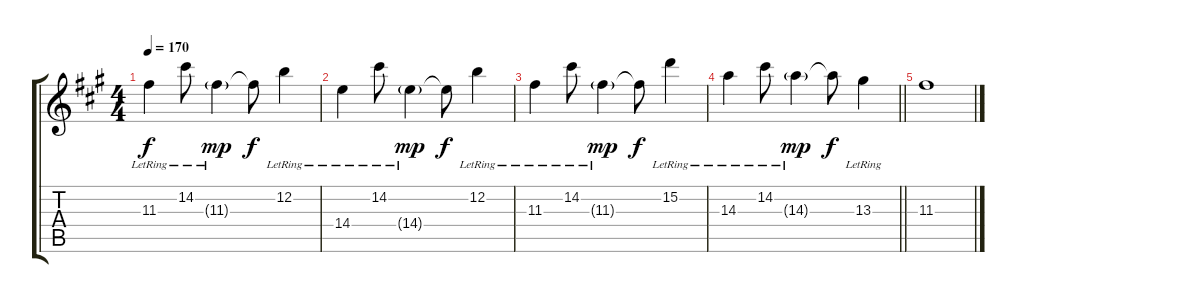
\track "" {instrument distortionguitar}
\staff {score tabs}
\tuning (E4 B3 G3 D3 A2 E2) {hide}
\ts (4 4)
\tempo 170
\clef g2
\ks f#minor
11.3{lr}.4{dy f} 14.2{lr}.8 11.3{g lr}.4{dy mp} 11.3{t}.8{dy f} 12.2{lr}.4 |
14.4{lr}.4 14.2{lr}.8 14.4{g lr}.4{dy mp} 14.4{t}.8{dy f} 12.2{lr}.4 |
11.3{lr}.4 14.2{lr}.8 11.3{g lr}.4{dy mp} 11.3{t}.8{dy f} 15.2{lr}.4 |
\barLineRight lightlight
14.3{lr}.4 14.2{lr}.8 14.3{g lr}.4{dy mp} 14.3{t}.8{dy f} 13.3{lr}.4 |
11.3.1
